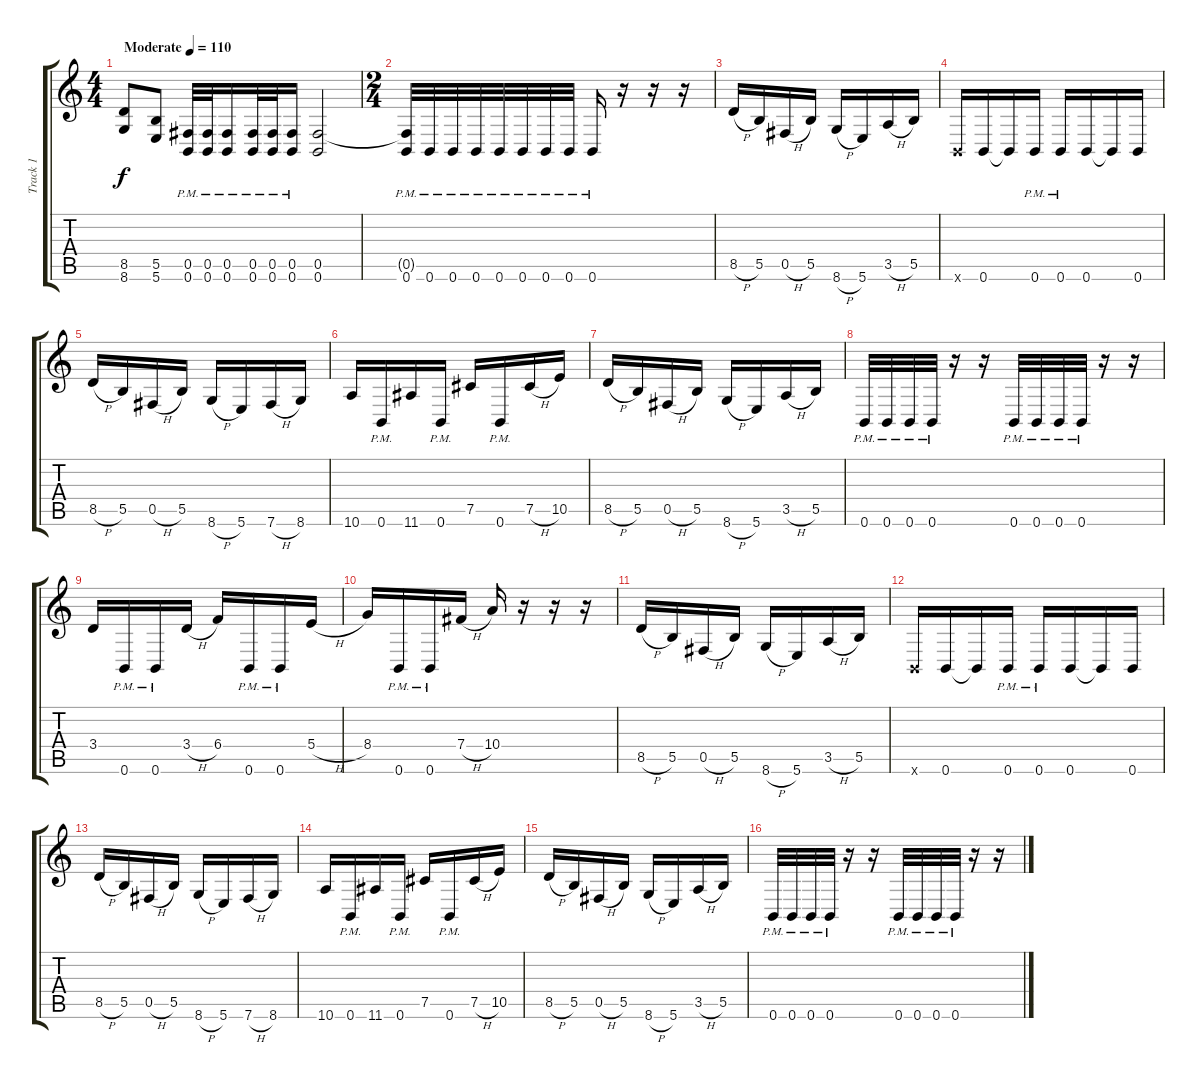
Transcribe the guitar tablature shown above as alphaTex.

\track ("Track 1" "Track 1") {instrument distortionguitar}
\staff {score tabs}
\tuning (D4 A3 F3 B2 Gb2 B1) {hide}
\ts (4 4)
\tempo (110 "Moderate")
\clef g2
\ks c
(8.5 8.6).8{dy f instrument distortionguitar} (5.5 5.6).8 (0.5{pm} 0.6{pm}).32 (0.5{pm} 0.6{pm}).32 (0.5{pm} 0.6{pm}).16 (0.5{pm} 0.6{pm}).32 (0.5{pm} 0.6{pm}).32 (0.5{pm} 0.6{pm}).16 (0.5 0.6).2 |
\ts (2 4)
(0.5{t} 0.6{pm}).32 0.6{pm}.32 0.6{pm}.32 0.6{pm}.32 0.6{pm}.32 0.6{pm}.32 0.6{pm}.32 0.6{pm}.32 0.6{pm}.16 r.16 r.16 r.16 |
8.5{h}.16 5.5.16 0.5{h}.16 5.5.16 8.6{h}.16 5.6.16 3.5{h}.16 5.5.16 |
0.6{x}.16 0.6.16 0.6{t}.16 0.6{pm}.16 0.6{pm}.16 0.6.16 0.6{t}.16 0.6.16 |
8.5{h}.16 5.5.16 0.5{h}.16 5.5.16 8.6{h}.16 5.6.16 7.6{h}.16 8.6.16 |
10.6.16 0.6{pm}.16 11.6.16 0.6{pm}.16 7.5.16 0.6{pm}.16 7.5{h}.16 10.5.16 |
8.5{h}.16 5.5.16 0.5{h}.16 5.5.16 8.6{h}.16 5.6.16 3.5{h}.16 5.5.16 |
0.6{pm}.32 0.6{pm}.32 0.6{pm}.32 0.6{pm}.32 r.16 r.16 0.6{pm}.32 0.6{pm}.32 0.6{pm}.32 0.6{pm}.32 r.16 r.16 |
3.4.16 0.6{pm}.16 0.6{pm}.16 3.4{h}.16 6.4.16 0.6{pm}.16 0.6{pm}.16 5.4{h}.16 |
8.4.16 0.6{pm}.16 0.6{pm}.16 7.4{h}.16 10.4.16 r.16 r.16 r.16 |
8.5{h}.16 5.5.16 0.5{h}.16 5.5.16 8.6{h}.16 5.6.16 3.5{h}.16 5.5.16 |
0.6{x}.16 0.6.16 0.6{t}.16 0.6{pm}.16 0.6{pm}.16 0.6.16 0.6{t}.16 0.6.16 |
8.5{h}.16 5.5.16 0.5{h}.16 5.5.16 8.6{h}.16 5.6.16 7.6{h}.16 8.6.16 |
10.6.16 0.6{pm}.16 11.6.16 0.6{pm}.16 7.5.16 0.6{pm}.16 7.5{h}.16 10.5.16 |
8.5{h}.16 5.5.16 0.5{h}.16 5.5.16 8.6{h}.16 5.6.16 3.5{h}.16 5.5.16 |
0.6{pm}.32 0.6{pm}.32 0.6{pm}.32 0.6{pm}.32 r.16 r.16 0.6{pm}.32 0.6{pm}.32 0.6{pm}.32 0.6{pm}.32 r.16 r.16
